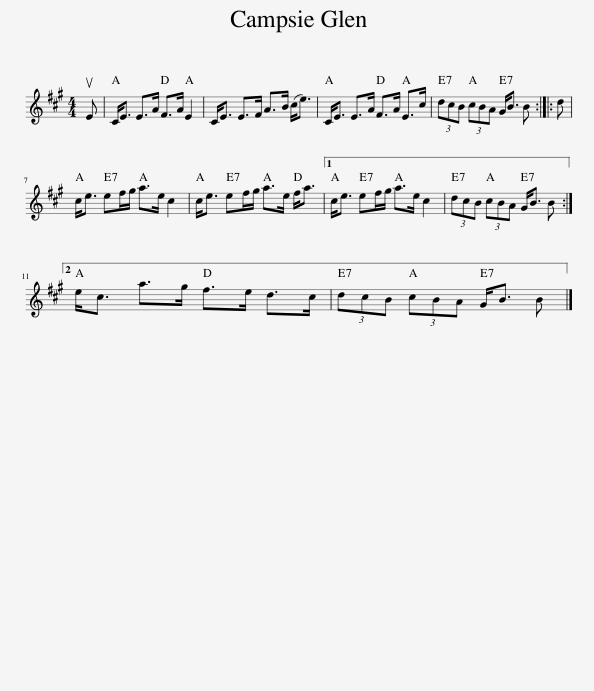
X:1
L:1/8
M:4/4
I:linebreak $
K:A
V:1 treble
V:1
 uE | C<E E>A F>A E2 | C<E E>F A>B (c<e) | C<E E>A F>A E>c | (3dcB (3cBA G<B B :: %5
 d |$ c<e ef/g/ a>e c2 | c<e ef/g/ a>e f<a |1 c<e ef/g/ a>e c2 | (3dcB (3cBA G<B B :|2$ %10
 e<c a>g f>e d>c | (3dcB (3cBA G<B B |] %12
